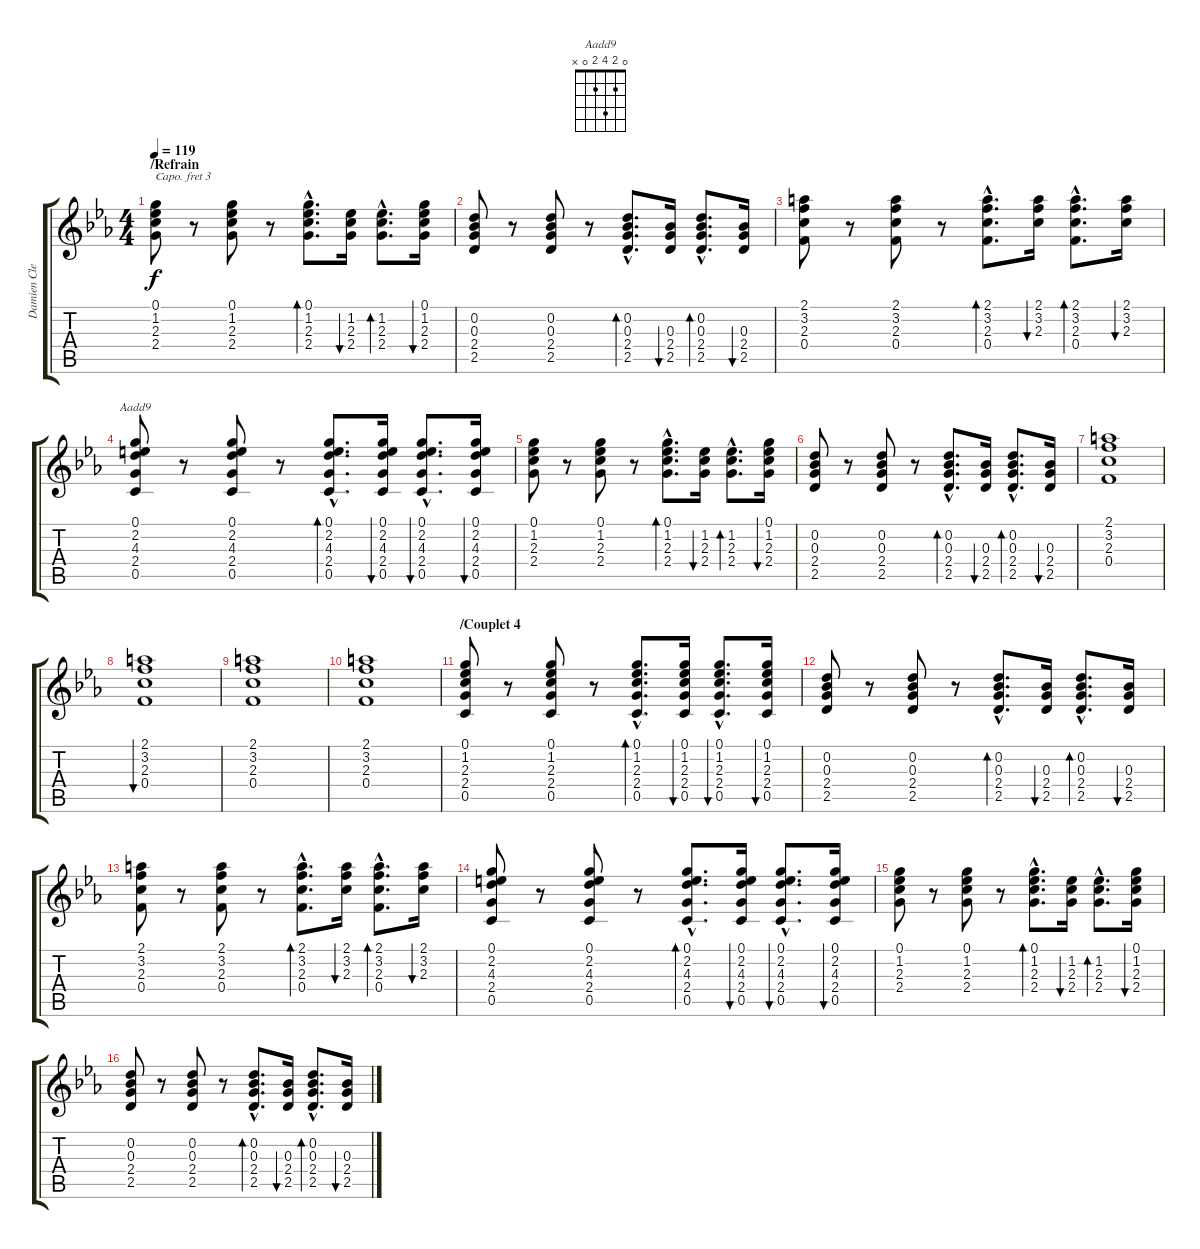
\track ("Damien Clean" "Damien Cle") {instrument acousticguitarsteel}
\staff {score tabs}
\capo 3
\tuning (E4 B3 G3 D3 A2 E2) {hide}
\chord ("Aadd9" 0 2 4 2 0 x)
\ts (4 4)
\section ("" "/Refrain")
\tempo 119
\clef g2
\ks cminor
(0.1 1.2 2.3 2.4).8{dy f} r.8 (0.1 1.2 2.3 2.4).8 r.8 (0.1{hac} 1.2{hac} 2.3{hac} 2.4{hac}).8{d bd 60} (1.2 2.3 2.4).16{bu 60} (1.2{hac} 2.3{hac} 2.4{hac}).8{d bd 60} (0.1 1.2 2.3 2.4).16{bu 60} |
(0.2 0.3 2.4 2.5).8 r.8 (0.2 0.3 2.4 2.5).8 r.8 (0.2{hac} 0.3{hac} 2.4{hac} 2.5{hac}).8{d bd 60} (0.3 2.4 2.5).16{bu 60} (0.2{hac} 0.3{hac} 2.4{hac} 2.5{hac}).8{d bd 60} (0.3 2.4 2.5).16{bu 60} |
(2.1 3.2 2.3 0.4).8 r.8 (2.1 3.2 2.3 0.4).8 r.8 (2.1{hac} 3.2{hac} 2.3{hac} 0.4{hac}).8{d bd 60} (2.1 3.2 2.3).16{bu 60} (2.1{hac} 3.2{hac} 2.3{hac} 0.4{hac}).8{d bd 60} (2.1 3.2 2.3).16{bu 60} |
(0.1 2.2 4.3 2.4 0.5).8{ch "Aadd9"} r.8 (0.1 2.2 4.3 2.4 0.5).8 r.8 (0.1{hac} 2.2{hac} 4.3{hac} 2.4{hac} 0.5{hac}).8{d bd 60} (0.1 2.2 4.3 2.4 0.5).16{bu 60} (0.1{hac} 2.2{hac} 4.3{hac} 2.4{hac} 0.5{hac}).8{d bu 60} (0.1 2.2 4.3 2.4 0.5).16{bu 60} |
(0.1 1.2 2.3 2.4).8 r.8 (0.1 1.2 2.3 2.4).8 r.8 (0.1{hac} 1.2{hac} 2.3{hac} 2.4{hac}).8{d bd 60} (1.2 2.3 2.4).16{bu 60} (1.2{hac} 2.3{hac} 2.4{hac}).8{d bd 60} (0.1 1.2 2.3 2.4).16{bu 60} |
(0.2 0.3 2.4 2.5).8 r.8 (0.2 0.3 2.4 2.5).8 r.8 (0.2{hac} 0.3{hac} 2.4{hac} 2.5{hac}).8{d bd 60} (0.3 2.4 2.5).16{bu 60} (0.2{hac} 0.3{hac} 2.4{hac} 2.5{hac}).8{d bd 60} (0.3 2.4 2.5).16{bu 60} |
(2.1 3.2 2.3 0.4).1 |
(2.1 3.2 2.3 0.4).1{bu 60} |
(2.1 3.2 2.3 0.4).1 |
(2.1 3.2 2.3 0.4).1 |
\section ("" "/Couplet 4")
(0.1 1.2 2.3 2.4 0.5).8 r.8 (0.1 1.2 2.3 2.4 0.5).8 r.8 (0.1{hac} 1.2{hac} 2.3{hac} 2.4{hac} 0.5{hac}).8{d bd 60} (0.1 1.2 2.3 2.4 0.5).16{bu 60} (0.1{hac} 1.2{hac} 2.3{hac} 2.4{hac} 0.5{hac}).8{d bu 60} (0.1 1.2 2.3 2.4 0.5).16{bu 60} |
(0.2 0.3 2.4 2.5).8 r.8 (0.2 0.3 2.4 2.5).8 r.8 (0.2{hac} 0.3{hac} 2.4{hac} 2.5{hac}).8{d bd 60} (0.3 2.4 2.5).16{bu 60} (0.2{hac} 0.3{hac} 2.4{hac} 2.5{hac}).8{d bd 60} (0.3 2.4 2.5).16{bu 60} |
(2.1 3.2 2.3 0.4).8 r.8 (2.1 3.2 2.3 0.4).8 r.8 (2.1{hac} 3.2{hac} 2.3{hac} 0.4{hac}).8{d bd 60} (2.1 3.2 2.3).16{bu 60} (2.1{hac} 3.2{hac} 2.3{hac} 0.4{hac}).8{d bd 60} (2.1 3.2 2.3).16{bu 60} |
(0.1 2.2 4.3 2.4 0.5).8 r.8 (0.1 2.2 4.3 2.4 0.5).8 r.8 (0.1{hac} 2.2{hac} 4.3{hac} 2.4{hac} 0.5{hac}).8{d bd 60} (0.1 2.2 4.3 2.4 0.5).16{bu 60} (0.1{hac} 2.2{hac} 4.3{hac} 2.4{hac} 0.5{hac}).8{d bu 60} (0.1 2.2 4.3 2.4 0.5).16{bu 60} |
(0.1 1.2 2.3 2.4).8 r.8 (0.1 1.2 2.3 2.4).8 r.8 (0.1{hac} 1.2{hac} 2.3{hac} 2.4{hac}).8{d bd 60} (1.2 2.3 2.4).16{bu 60} (1.2{hac} 2.3{hac} 2.4{hac}).8{d bd 60} (0.1 1.2 2.3 2.4).16{bu 60} |
(0.2 0.3 2.4 2.5).8 r.8 (0.2 0.3 2.4 2.5).8 r.8 (0.2{hac} 0.3{hac} 2.4{hac} 2.5{hac}).8{d bd 60} (0.3 2.4 2.5).16{bu 60} (0.2{hac} 0.3{hac} 2.4{hac} 2.5{hac}).8{d bd 60} (0.3 2.4 2.5).16{bu 60}
